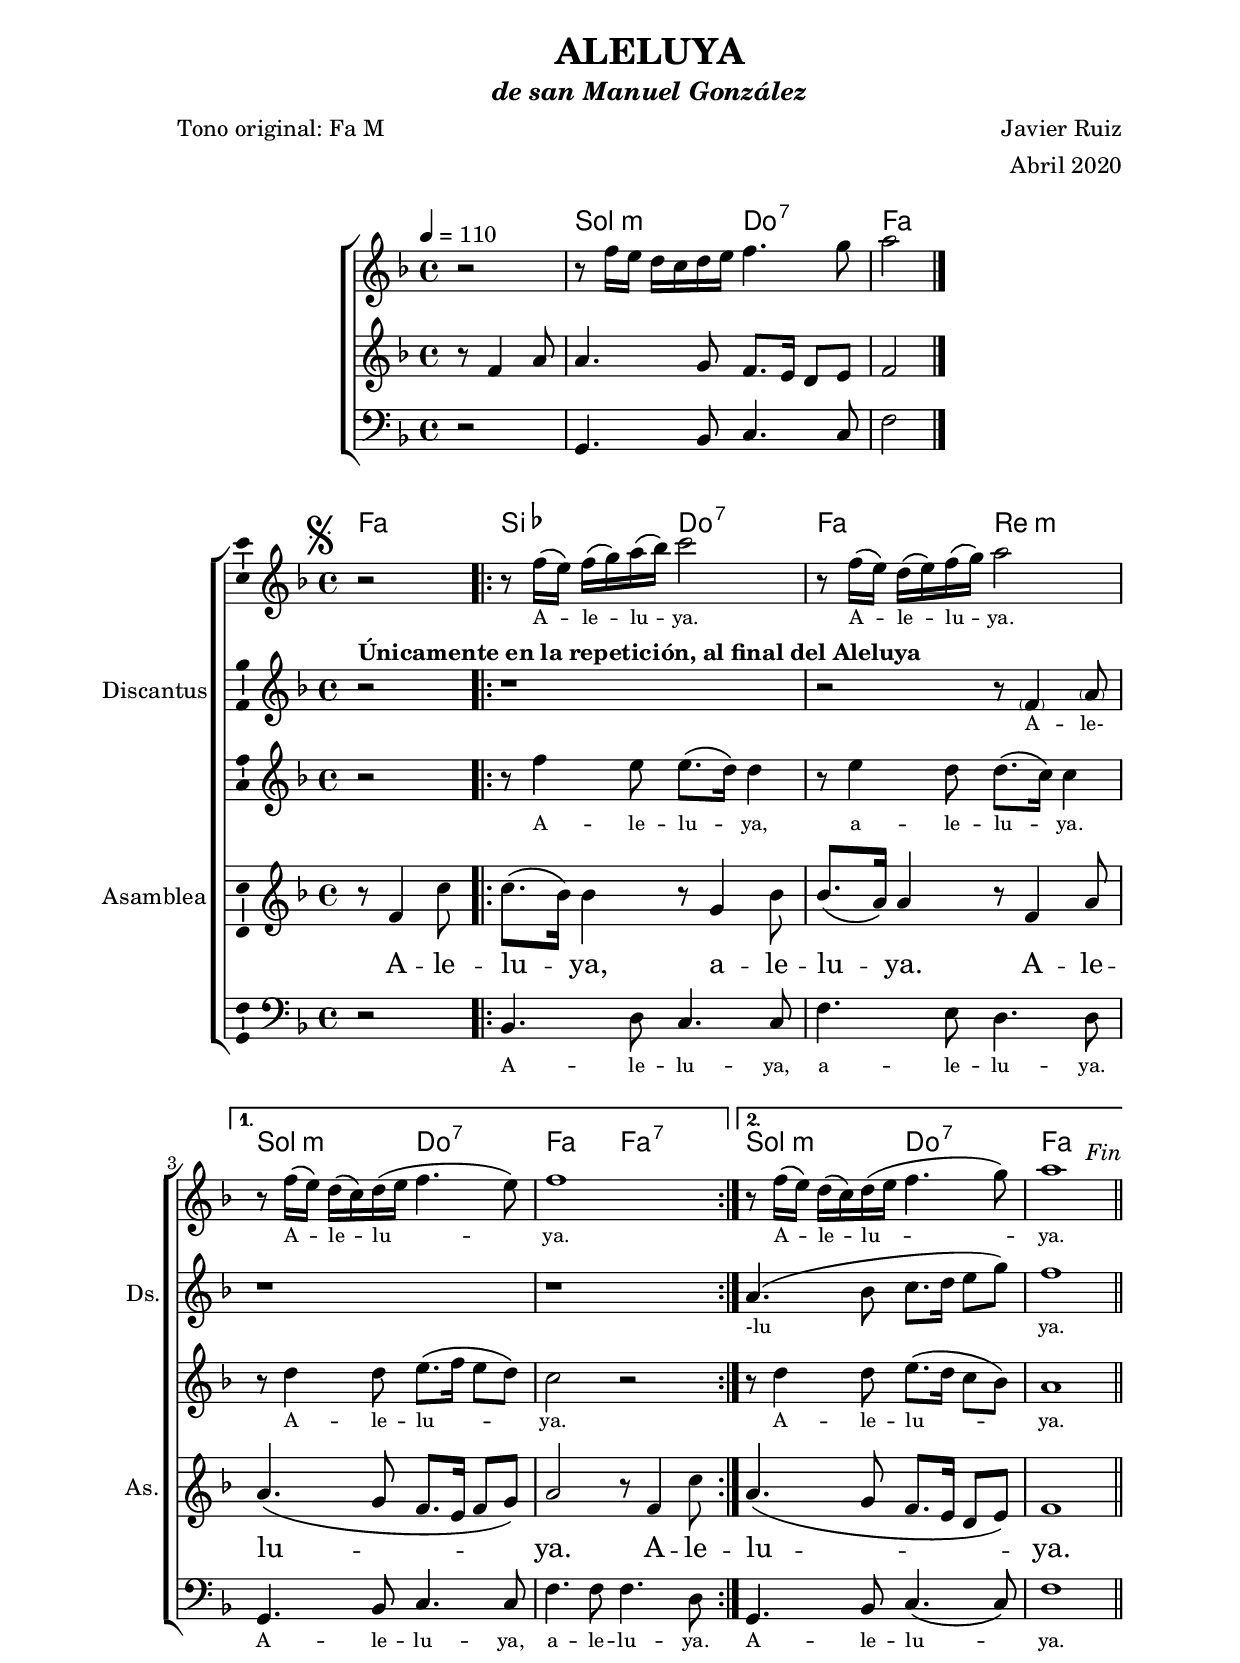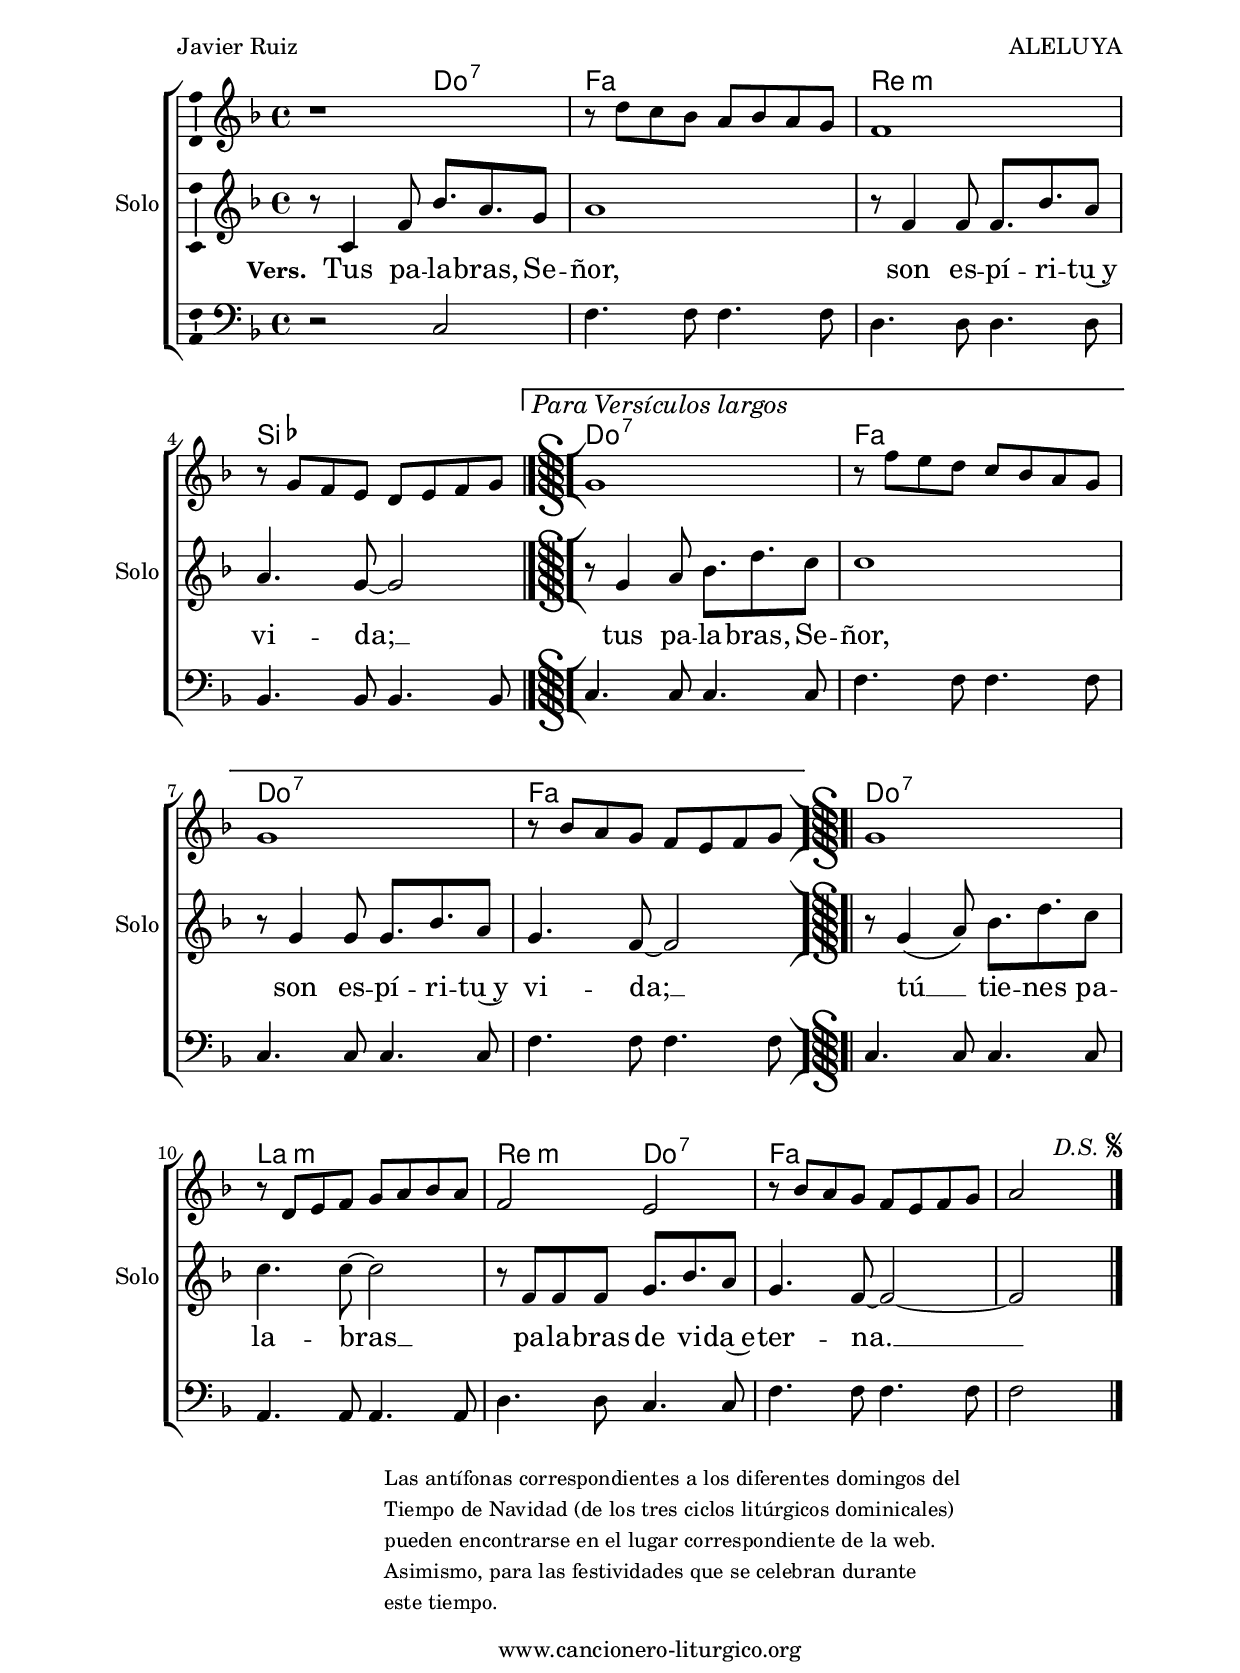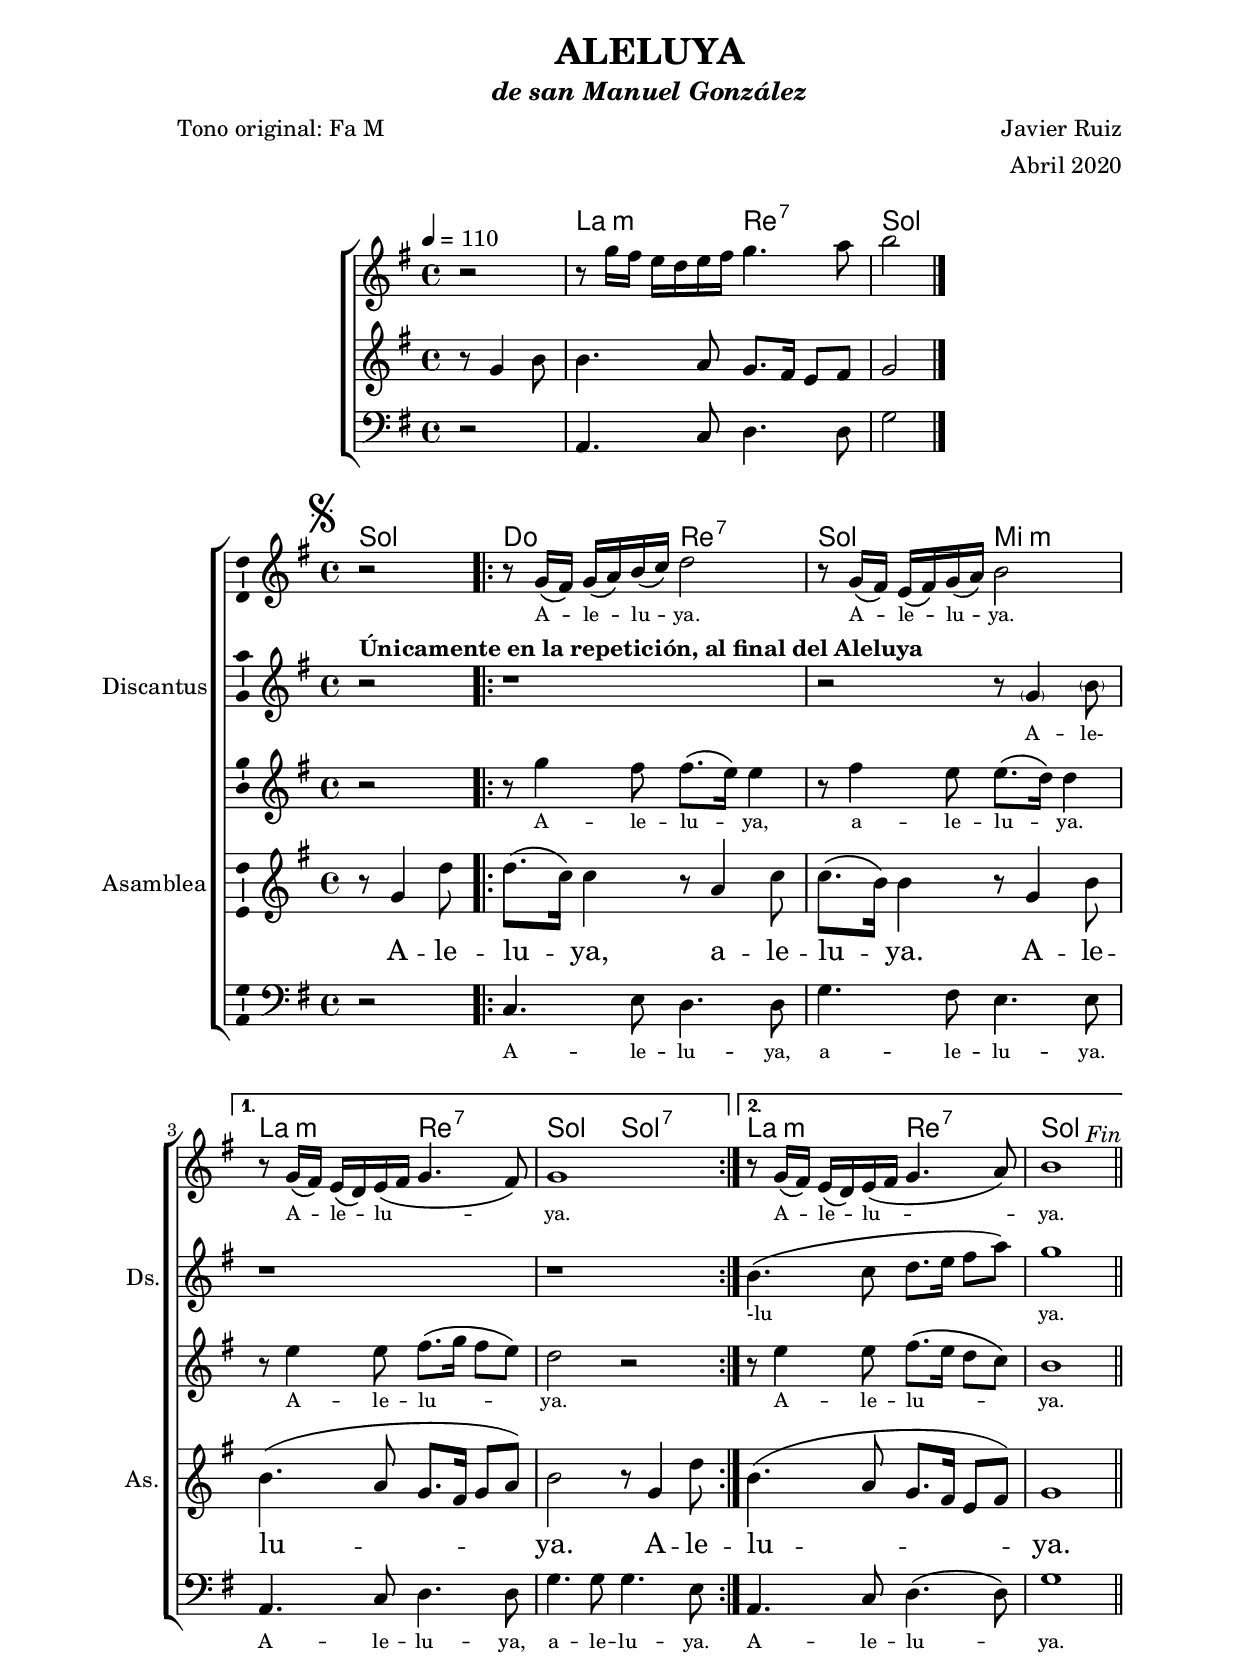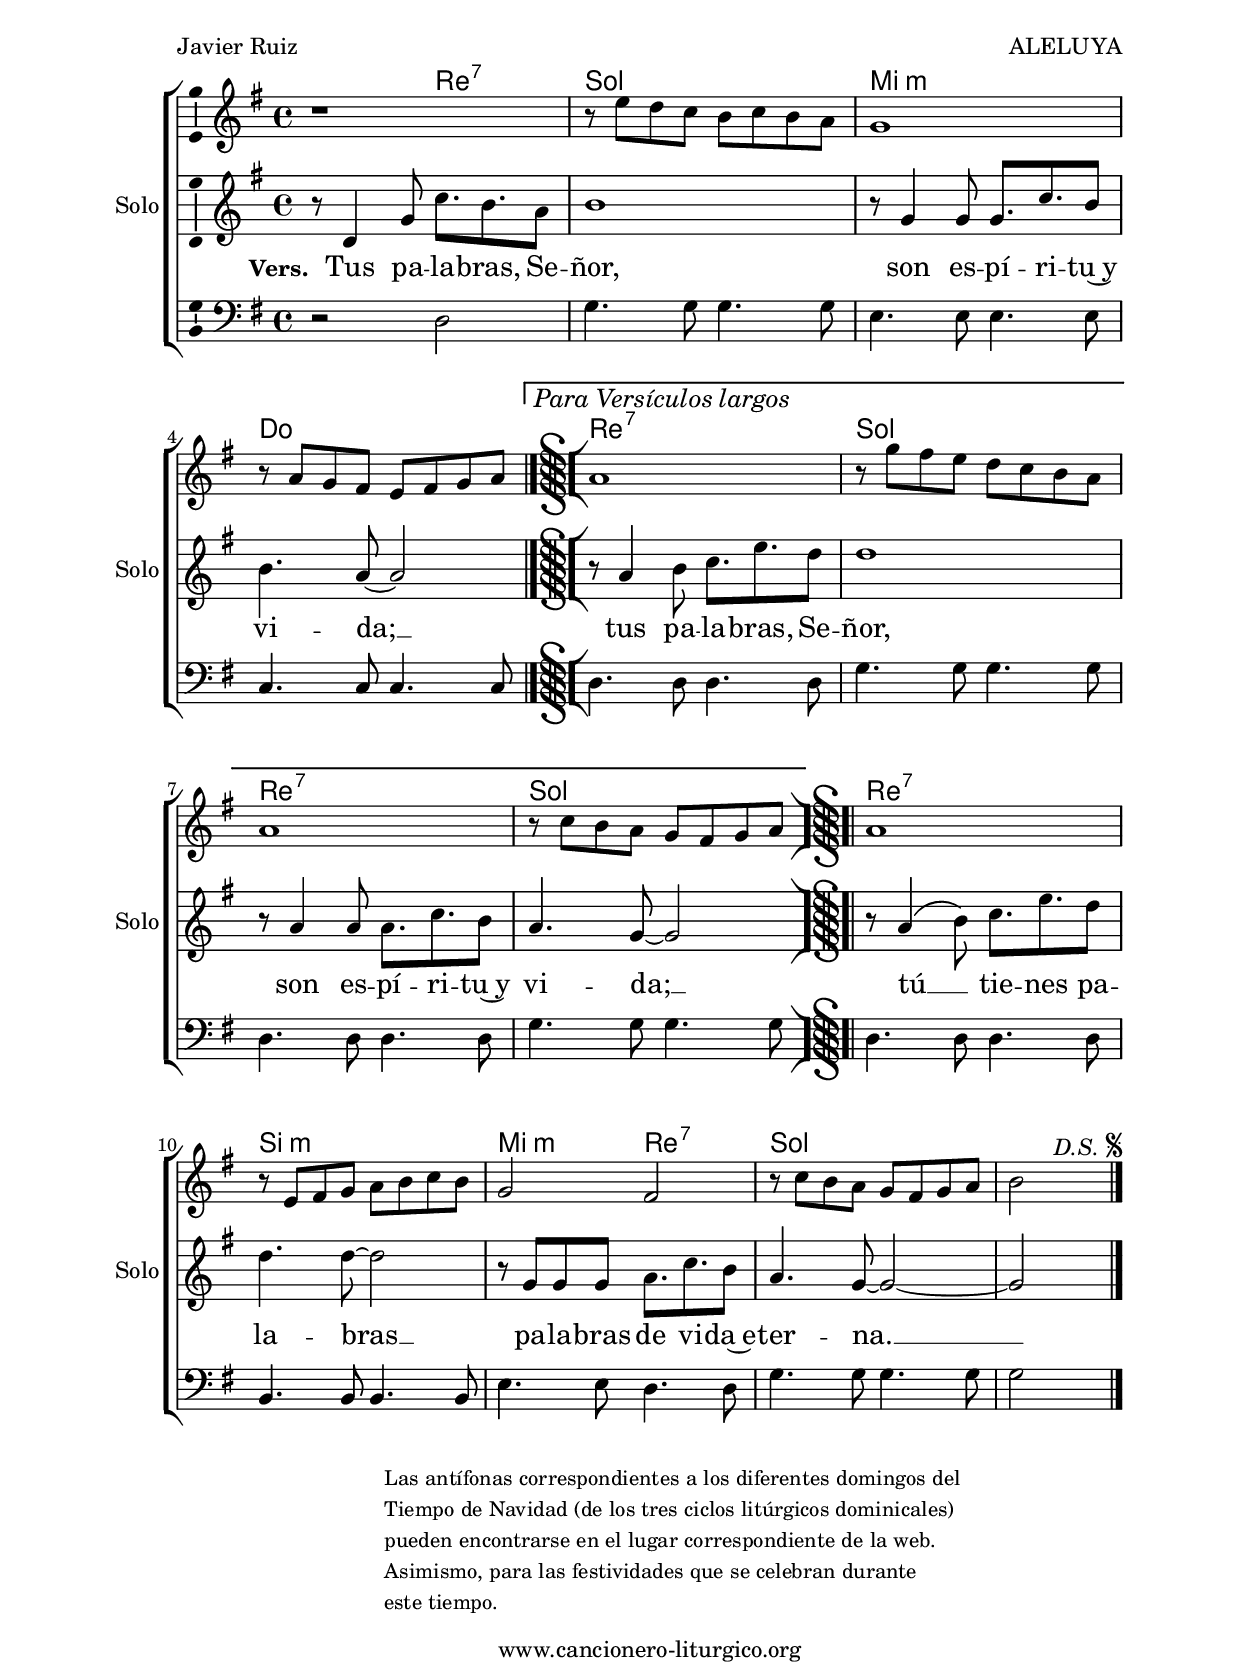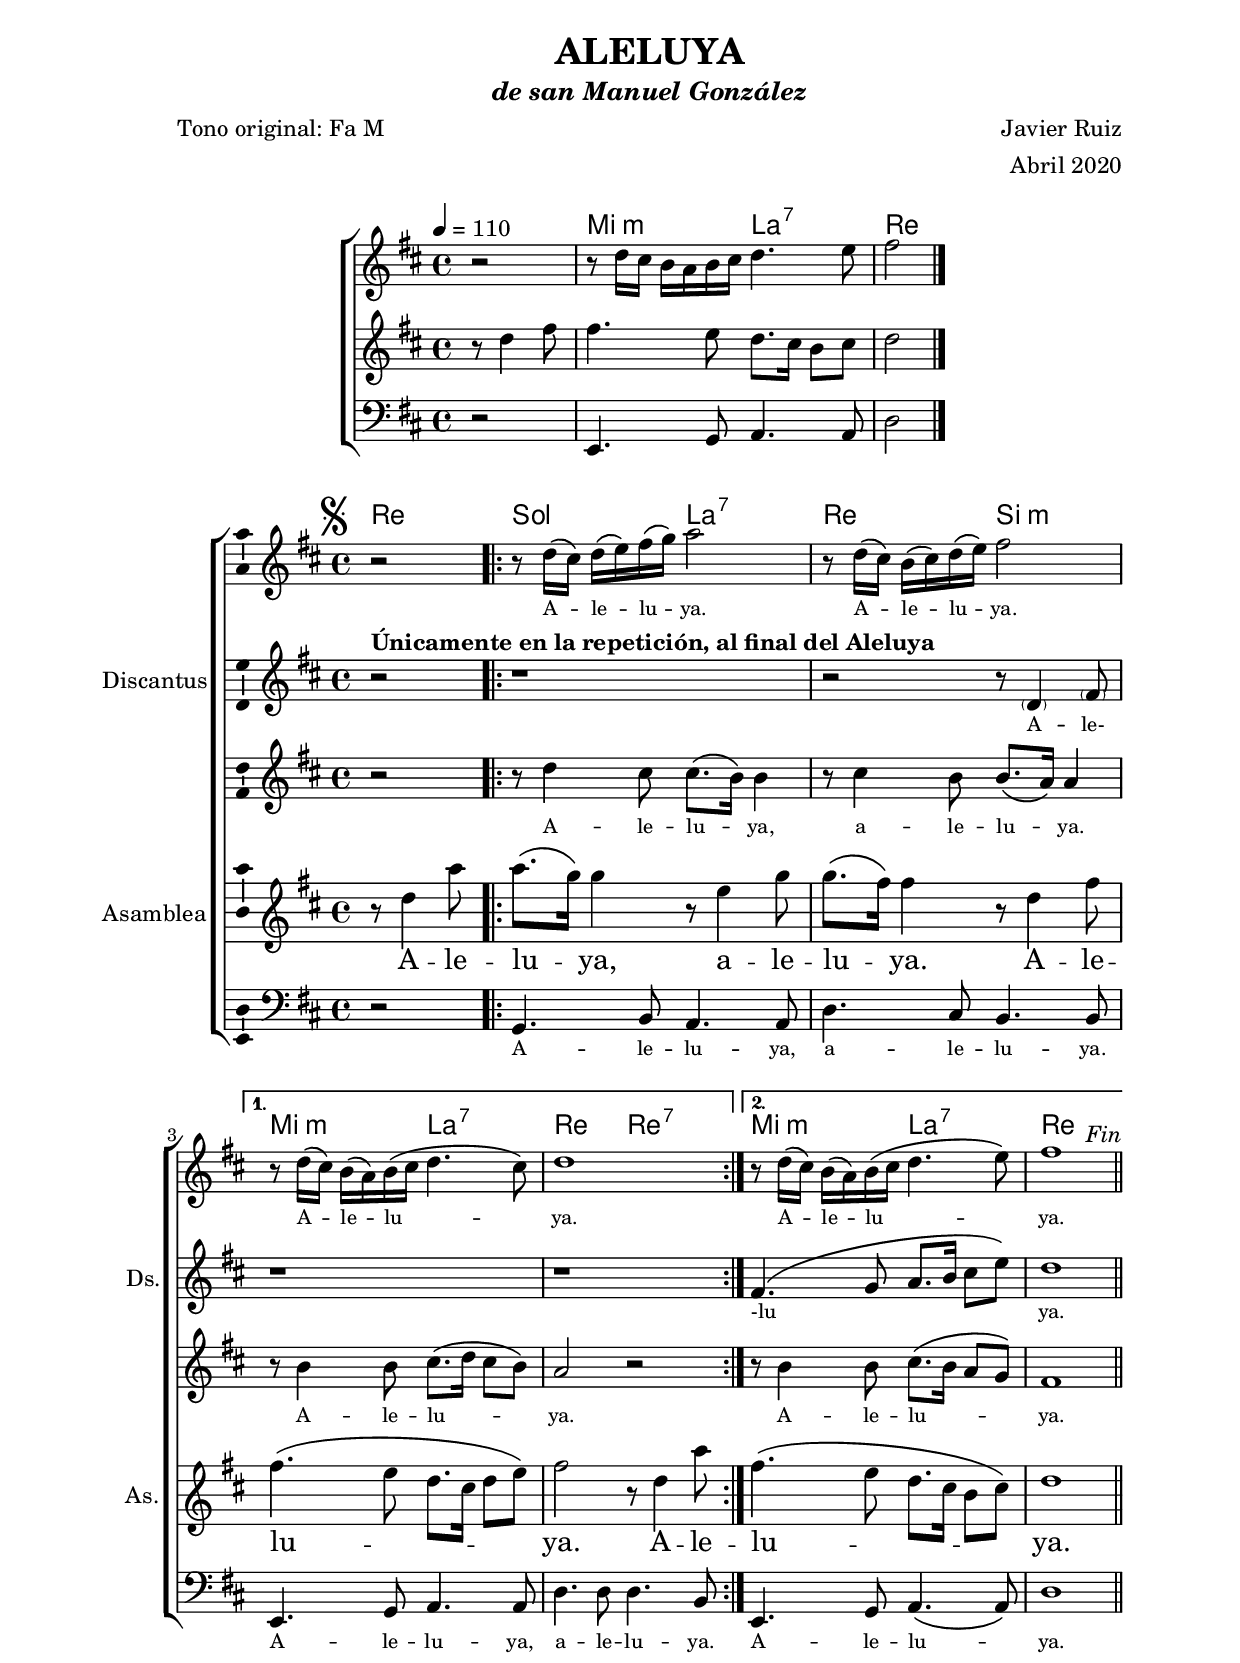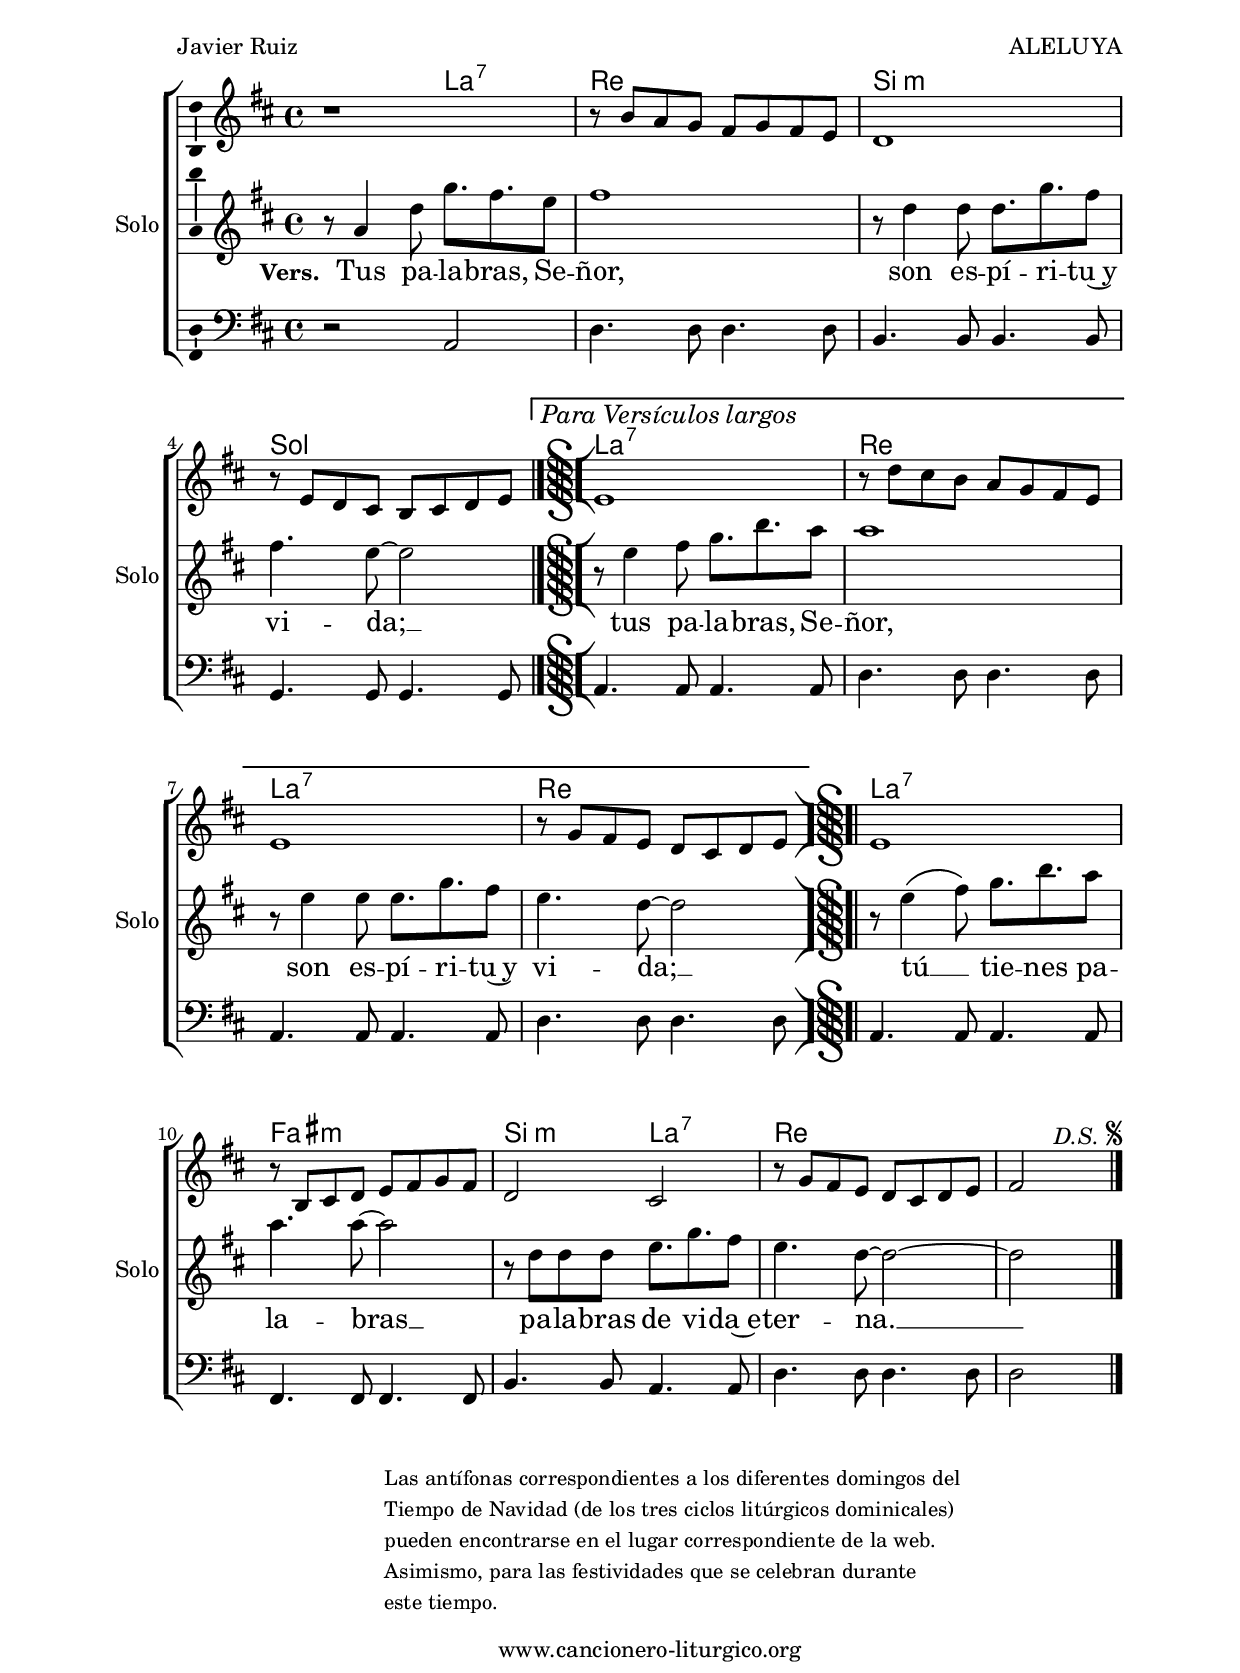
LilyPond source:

%
%lilypond aleluya-nav2-jruiz.ly
%timidity aleluya-nav2-jruiz.midi -Ow -o aleluya-nav2-jruiz.wav
%timidity aleluya-nav2-jruiz.midi -Ow -o - | lame - aleluya-nav2-jruiz.mp3
%
%Para convertir de .wav a .mp3:
%lame -h -m j filename.wav
%
%
%para escuchar el midi:
%timidity nombrefichero.midi
%


%versión de lilypond para la que se ha escrito esta partitura:
\version "2.16.0"

	%Tamaño papel
	#(set-default-paper-size "a4")
	%Tamaño partitura
	#(set-global-staff-size 19.925)
%%%%%%	#(set-global-staff-size 20.0)
	%No responde al pulsar sobre una nota
	#(ly:set-option 'point-and-click #f)

%parámetros del encabezamiento:
\header {
	title = "ALELUYA"
	subtitle = \markup { \italic "de san Manuel González" }
%	instrument = \markup { \italic "de san Manuel González" }
	composer = "Javier Ruiz"
	poet = "Tono original: Fa M"
	meter = ""
	arranger = "Abril 2020"
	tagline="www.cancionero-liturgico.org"
%	copyright="Editado con LilyPond para Linux"
	}

%parámetros asociados al papel:
\paper  {
	oddHeaderMarkup = \markup {\fill-line { \on-the-fly #not-first-page \fromproperty #'header:title \on-the-fly #not-first-page \fromproperty #'header:composer }}
	evenHeaderMarkup = \markup {\fill-line { \fromproperty #'header:composer \fromproperty #'header:title }}
	#(set-paper-size "a4")
	print-page-number = ##f
	first-page-number = 1
	print-first-page-number = ##f
%	head-separation = 3.0 \cm
	top-margin = 2.0 \cm
%%%	bottom-margin = 0.5\cm
	bottom-margin = 0.2\cm
	left-margin = 3.0 \cm
	line-width = 16.0 \cm 
	indent = 8\mm
	interscoreline = 2.\mm
	between-system-space = 15\mm
%	para que las partituras no llenen la hoja:
	ragged-bottom = ##t
%	idem para la última hoja:
	ragged-last-bottom = ##f
%	para que las partituras llenen el ancho del papel:
	ragged-last = ##f
	after-title-space = 2.5 \cm
page-count=2
%system-count=8

	%Flexible Vertical Spacing
%	markup-markup-spacing =
%	#'((basic-distance . 15) (minimum-distance . 10) (padding . 3))
	markup-system-spacing =
	#'((basic-distance . 10) (minimum-distance . 10) (padding . 3))
	system-system-spacing =
	#'((basic-distance . 15) (minimum-distance . 10) (padding . 3))
	score-system-spacing =
	#'((basic-distance . 15) (minimum-distance . 10) (padding . 5))
%	top-system-spacing = % header
%	#'((basic-distance . 8) (minimum-distance . 0) (padding . 0))
%	top-markup-spacing =
%	#'((basic-distance . 20) (minimum-distance . 20) (padding . 0))
	last-bottom-spacing = % footer
	#'((basic-distance . 5) (minimum-distance . 5) (padding . 0))
%	score-markup-spacing =
%	#'((basic-distance . 16) (minimum-distance . 0) (padding . 0))

	}


%parámetros que afectan a toda la partitura:
globalintro =  {
	%clave de sol (G):
	\clef G
	%armadura:
%	\transpose ees f
	\key f \major
	\tempo 4=110
	\set Score.tempoHideNote = ##f
	}

global =  {
	%clave de sol (G):
	\clef G
	%armadura:
%	\transpose ees f
	\key f \major
	\tempo 4=110
	\set Score.tempoHideNote = ##t
	}


acordesintro = {
	\italianChords
	\chordmode {
%	\transpose ees f
{

s2
g2:m c:7 f2

	}
	}
}


melodiaintro = 
%	\transpose ees f
{

	\relative c''{
	\time 4/4

\partial2
r2
r8 f16 e d c d e f4. g8
a2 %s2

}
	\bar "|."
	}


melodiaintrodos = 
%	\transpose ees f
{

	\relative c'{
	\time 4/4

\partial2
r8 f4 a8
a4. g8 f8. e16 d8 e
f2 %s2

}
	\bar "|."
	}


melodiaintrobajo = 
%	\transpose ees f
{

	%clave de fa (F):
	\clef F

	\relative c{
	\time 4/4

\partial2
r2
g4. bes8 c4. c8
f2 %s2

}
	\bar "|."
	}


acordes = {
	\italianChords
	\chordmode {
%	\transpose ees f
{

f2
\repeat volta 2 {
bes2 c:7 f d:m
}
\alternative
{
{
g2:m c:7 f f:7
}
{
g2:m c:7 f1
}
}

	}
	}
}


melodiatrompeta = 
%	\transpose ees f
{

	\relative c''{
	\time 4/4

\mark \markup {
   \musicglyph #"scripts.segno"
   }

\partial2
r2
\repeat volta 2 {
r8 f16 \(e\) f \(g\) a \(bes\) c2
r8 f,16 \(e\) d \(e\) f \(g\) a2
}
\alternative
{
{
r8 f16 \(e\) d \(c\) d \(e f4. e8\)
f1
}
{
r8 f16 \(e\) d \(c\) d \(e f4. g8\)
a1^\markup {
   \italic "       Fin"
}

}
}

}

%	\bar "|."
	}


melodiadiscantus = 
%	\transpose ees f
{

	\relative c'{
	\time 4/4

\partial2
r2^\markup{ \lower #4 \bold{ Únicamente en la repetición, al final del Aleluya }}
\repeat volta 2 {
r1
r2 r8 \parenthesize f4 \parenthesize a8
}
\alternative
{
{
r1
r1
}
{
a4. \(bes8 c8. d16 e8 g\)
f1
}
}

}

%	\bar "|."
	}


melodiatres = 
%	\transpose ees f
{

	\relative c''{
	\time 4/4

\partial2
r2
%\repeat volta 2 {
%r1
%r1
%}
%\alternative
%{
%{
%r1
%r1
%}
%{
%r1
%r1
%}
%}

\repeat volta 2 {
r8 f4 e8 e8. \(d16\) d4
r8 e4 d8 d8. \(c16\) c4
}
\alternative
{
{
r8 d4 d8 e8. \(f16 e8 d\)
%r8 d4 d8 c8. bes16 a8 bes
c2 r2
}
{
r8 d4 d8 e8. \(d16 c8 bes\)
%r8 d4 d8 c8. bes16 a8 g
a1
}
}

}

%	\bar "|."
	}


melodia = 
%	\transpose ees f
{

	\relative c'{
	\time 4/4

\partial2
r8 f4 c'8
\repeat volta 2 {
c8. \(bes16\) bes4 r8 g4 bes8
bes8. \(a16\) a4 r8 f4 a8
}
\alternative
{
{
%a4. \(g8 f8 e d e\)
a4. \(g8 f8. e16 f8 g\)
a2 r8 f4 c'8
}
{
%a4. \(g8 f8 e d e\)
a4. \(g8 f8. e16 d8 e\)
f1
}
}

}

	\bar "||"
	}


melodiabajo = 
%	\transpose ees f
{

	%clave de fa (F):
	\clef F

	\relative c{
	\time 4/4

\partial2
r2
\repeat volta 2 {
bes4. d8 c4. c8
f4. e8 d4. d8
}
\alternative
{
{
g,4. bes8 c4. c8
f4. f8 f4. d8
}
{
g,4. bes8 c4. \(c8\)
f1
}
}

}

%	\bar "|."
	}


acordesestro = {
	\italianChords
	\chordmode {
%	\transpose ees f
{

%Estrofa
s2 c2:7 f1 d:m bes c:7 f c:7 f c:7 a:m d2:m c:7 f1 f2 %s2

	}
	}
}


melodiatresestro = 
%	\transpose ees f
{

	\relative c'{
	\time 4/4

r1
r8 d'8 c bes a bes a g
f1
r8 g8 f e d e f g
g1
r8 f'8 e d c bes a g
g1
r8 bes8 a g f e f g
g1
r8 d8 e f g a bes a
f2 e
r8 bes' a g f e f g
a2^\markup {
   \italic "       D.S."
   \tiny \raise #1
   \musicglyph #"scripts.segno"
}

%s2

}

	\bar "|."
	}

\defineBarLine "[" #'("" "[" "")
\defineBarLine "]" #'("]" "" "")
\defineBarLine "|.S[" #'("|." "S[" "")
\defineBarLine "]S.|" #'("" "]S" ".|")
voltaAdLib = \markup { \text \large \italic { Para Versículos largos } }

melodiaestro = 
%	\transpose ees f
{

	\relative c'{
	\time 4/4

r8 c4 f8 bes8. a g8
a1
r8 f4 f8 f8. bes a8
a4. g8~g2
\bar "|.S["
\set Score.repeatCommands =
    #(list(list 'volta voltaAdLib) 'start-repeat)
r8 g4 a8 bes8. d c8
c1
r8 g4 g8 g8. bes a8
g4. f8~f2
\set Score.repeatCommands = #'((volta #f))
\bar "]S.|"
r8 g4 \(a8\) bes8. d c8
c4. c8~c2
r8 f,8 f f g8. bes a8
g4. f8~f2~
f2 %s2

}

	\bar "|."
	}


melodiabajoestro = 
%	\transpose ees f
{

	%clave de fa (F):
	\clef F

	\relative c{
	\time 4/4

r2 c2
f4. f8 f4. f8
d4. d8 d4. d8
bes4. bes8 bes4. bes8
c4. c8 c4. c8
f4. f8 f4. f8
c4. c8 c4. c8
f4. f8 f4. f8
c4. c8 c4. c8
a4. a8 a4. a8
d4. d8 c4. c8
f4. f8 f4. f8
f2 %s2

}
	\bar "|."
	}


textotrompeta = \lyricmode {
\override LyricText #'font-size = #-1
A -- _ le -- _ lu -- _ ya.
A -- _ le -- _ lu -- _ ya.
A -- _ le -- _ lu -- _ _ _ ya.
A -- _ le -- _ lu -- _ _ _ ya.

	}

textodiscantus = \lyricmode {
\override LyricText #'font-size = #-1
A -- le-
-lu _ _ _ _ _ ya.

	}

textotres = \lyricmode {
\override LyricText #'font-size = #-1
A -- le -- lu -- _ ya,
a -- le -- lu -- _ ya.
A -- le -- lu -- _ _ _ ya.
A -- le -- lu -- _ _ _ ya.

	}

texto = \lyricmode {
A -- le -- lu -- _ ya,
a -- le -- lu -- _ ya.
A -- le -- lu -- _ _ _ _ _ ya.
A -- le -- lu -- _ _ _ _ _ ya.

\set stanza =#"Vers. " Tus pa -- la -- bras, Se -- ñor,
son es -- pí -- ri -- tu~y vi -- da; __
tus pa -- la -- bras, Se -- ñor,
son es -- pí -- ri -- tu~y vi -- da; __
tú __ _ tie -- nes pa -- la -- bras __
pa -- la -- bras de vi -- da~e -- ter -- na. __

	}

textobajo = \lyricmode {
\override LyricText #'font-size = #-1
A -- le -- lu -- ya,
a -- le -- lu -- ya.
A -- le -- lu -- ya,
a -- le -- lu -- ya.
A -- le -- lu -- _ ya.

	}

textoestro = \lyricmode {
\set stanza =#"Vers. " Tus pa -- la -- bras, Se -- ñor,
son es -- pí -- ri -- tu~y vi -- da; __
tus pa -- la -- bras, Se -- ñor,
son es -- pí -- ri -- tu~y vi -- da; __
tú __ _ tie -- nes pa -- la -- bras __
pa -- la -- bras de vi -- da~e -- ter -- na. __

	}


acordesintroStaff = \context ChordNames = acordesintroStaff <<
	\set chordChanges = ##t
	\acordesintro
	>>

acordesStaff = \context ChordNames = acordesStaff <<
	\set chordChanges = ##t
	\acordes
	>>

acordesestroStaff = \context ChordNames = acordesestroStaff <<
	\set chordChanges = ##t
	\acordesestro
	>>


vozintroStaff = \context Voice = vozintroStaff
<<
	\override Staff.StaffSymbol #'staff-space = #(magstep -0.35)
	\set Staff.midiInstrument = #"trumpet"
	\set Staff.midiMinimumVolume = #0.4
	\set Staff.midiMaximumVolume = #0.6
	\globalintro
	\melodiaintro
	>>

vozintrodosStaff = \context Voice = vozintrodosStaff
<<
	\override Staff.StaffSymbol #'staff-space = #(magstep -0.35)
	\set Staff.midiInstrument = #"flute"
	\set Staff.midiMinimumVolume = #0.8
	\set Staff.midiMaximumVolume = #1.0
	\globalintro
	\melodiaintrodos
	>>

vozintrobajoStaff = \context Voice = vozintrobajoStaff
<<
	\override Staff.StaffSymbol #'staff-space = #(magstep -0.35)
	\set Staff.midiInstrument = #"english horn"
	\set Staff.midiMinimumVolume = #0.6
	\set Staff.midiMaximumVolume = #0.8
	\globalintro
	\melodiaintrobajo
	>>

voztrompetaStaff = \context Voice = voztrompetaStaff
\with {\consists "Ambitus_engraver"}
<<
	\override Staff.StaffSymbol #'staff-space = #(magstep -0.35)
%	\set Staff.midiInstrument = #"trumpet"
%	\set Staff.midiMinimumVolume = #0.4
%	\set Staff.midiMaximumVolume = #0.6
	\set Staff.midiInstrument = #"vibraphone"
	\set Staff.midiMinimumVolume = #0.8
	\set Staff.midiMaximumVolume = #1.0
	\global
	\melodiatrompeta
	>>

vozdiscantusStaff = \context Voice = vozdiscantusStaff
\with {\consists "Ambitus_engraver"}
<<
	\set Staff.instrumentName = "Discantus"
	\set Staff.shortInstrumentName = "Ds."
	\override Staff.StaffSymbol #'staff-space = #(magstep -0.35)
	\set Staff.midiInstrument = #"flute"
	\set Staff.midiMinimumVolume = #0.6
	\set Staff.midiMaximumVolume = #0.8
	\global
	\relative c' \melodiadiscantus
	>>

voztresStaff = \context Voice = voztresStaff
\with {\consists "Ambitus_engraver"}
<<
	\override Staff.StaffSymbol #'staff-space = #(magstep -0.35)
	\set Staff.midiInstrument = #"violin"
	\set Staff.midiMinimumVolume = #0.6
	\set Staff.midiMaximumVolume = #0.8
	\global
	\relative c' \melodiatres
	>>

vozStaff = \context Voice = vozStaff
\with {\consists "Ambitus_engraver"}
<<
	\set Staff.instrumentName = "Asamblea"
	\set Staff.shortInstrumentName = "As."
%	\set Staff.midiInstrument = #"clarinet"
%	\set Staff.midiInstrument = #"cello"
	\set Staff.midiInstrument = #"flute"
%	\set Staff.midiInstrument = #"electric guitar (jazz)"
%	\set Staff.midiInstrument = #"english horn"
%	\set Staff.midiInstrument = #"violin"
%	\set Staff.midiInstrument = #"glockenspiel"
	\set Staff.midiMinimumVolume = #0.8
	\set Staff.midiMaximumVolume = #1.0
	\global
	\melodia
	>>

vozbajoStaff = \context Voice = vozbajoStaff
\with {\consists "Ambitus_engraver"}
<<
	\override Staff.StaffSymbol #'staff-space = #(magstep -0.35)
	\set Staff.midiInstrument = #"english horn"
	\set Staff.midiMinimumVolume = #0.6
	\set Staff.midiMaximumVolume = #0.8
	\global
	\melodiabajo
	>>

voztresestroStaff = \context Voice = voztresestroStaff
\with {\consists "Ambitus_engraver"}
<<
	\override Staff.StaffSymbol #'staff-space = #(magstep -0.35)
	\set Staff.midiInstrument = #"violin"
	\set Staff.midiMinimumVolume = #0.6
	\set Staff.midiMaximumVolume = #0.8
	\global
	\relative c' \melodiatresestro
	>>

vozestroStaff = \context Voice = vozestroStaff
\with {\consists "Ambitus_engraver"}
<<
	\set Staff.instrumentName = "Solo"
	\set Staff.shortInstrumentName = "Solo"
%	\set Staff.midiInstrument = #"clarinet"
%	\set Staff.midiInstrument = #"cello"
	\set Staff.midiInstrument = #"flute"
%	\set Staff.midiInstrument = #"electric guitar (jazz)"
%	\set Staff.midiInstrument = #"english horn"
%	\set Staff.midiInstrument = #"violin"
%	\set Staff.midiInstrument = #"glockenspiel"
	\set Staff.midiMinimumVolume = #0.8
	\set Staff.midiMaximumVolume = #1.0
	\global
	\melodiaestro
	>>

vozbajoestroStaff = \context Voice = vozbajoestroStaff
\with {\consists "Ambitus_engraver"}
<<
	\override Staff.StaffSymbol #'staff-space = #(magstep -0.35)
	\set Staff.midiInstrument = #"english horn"
	\set Staff.midiMinimumVolume = #0.6
	\set Staff.midiMaximumVolume = #0.8
	\global
	\melodiabajoestro
	>>

textoStaff = \context Lyrics = textoStaff <<
	\lyricsto vozStaff \texto
	>>

textotresStaff = \context Lyrics = textotresStaff <<
	\lyricsto voztresStaff \textotres
	>>

textodiscantusStaff = \context Lyrics = textodiscantusStaff <<
	\lyricsto vozdiscantusStaff \textodiscantus
	>>

textotrompetaStaff = \context Lyrics = textotrompetaStaff <<
	\lyricsto voztrompetaStaff \textotrompeta
	>>

textobajoStaff = \context Lyrics = textobajoStaff <<
	\lyricsto vozbajoStaff \textobajo
	>>

textoestroStaff = \context Lyrics = textoestroStaff <<
	\lyricsto vozestroStaff \textoestro
	>>


\book {
	\score {
		\context ChoirStaff {
%			\override StaffGroup.SystemStartBracket #'collapse-height = #1
%			\override Score.SystemStartBar #'collapse-height = #1
			<<
			\acordesintroStaff
			\vozintroStaff
			\vozintrodosStaff
			\vozintrobajoStaff
			>>
			}
		\layout {
	    		\context {
				\Lyrics
				\override LyricText #'font-size = #2
				}
	   		 \context {
				\Score
				\override StaffSymbol #'staff-space = #(magstep +3)
				}
			indent = 3 \cm
			line-width= 13.0 \cm
			}
		}
	\score {
		<<
		\context ChoirStaff {
%			\override StaffGroup.SystemStartBracket #'collapse-height = #1
%			\override Score.SystemStartBar #'collapse-height = #1
			<<
			\acordesStaff
			\voztrompetaStaff
			\textotrompetaStaff
			\vozdiscantusStaff
			\textodiscantusStaff
			\voztresStaff
			\textotresStaff
			\vozStaff
			\textoStaff
			\vozbajoStaff
			\textobajoStaff
			>>
			}
		>>
		\layout {
	    		\context {
				\Lyrics
				\override LyricText #'font-size = #2
				}
	   		 \context {
				\Score
				\override StaffSymbol #'staff-space = #(magstep +3)
				}
			}
		}
\pageBreak
	\score {
		<<
		\context ChoirStaff {
%			\override StaffGroup.SystemStartBracket #'collapse-height = #1
%			\override Score.SystemStartBar #'collapse-height = #1
			<<
			\acordesestroStaff
			\voztresestroStaff
			\vozestroStaff
			\textoestroStaff
			\vozbajoestroStaff
			>>
			}
		>>
		\layout {
	    		\context {
				\Lyrics
				\override LyricText #'font-size = #2
				}
	   		 \context {
				\Score
				\override StaffSymbol #'staff-space = #(magstep +3)
				}
			indent = 0 \cm
			}
		}
	\markup {
		\magnify #0.9
		\column {
%%%			\line{\hspace #20.0 }
%%%			\line{\hspace #20.0 }
%%%			\line{\hspace #20.0 }
			\line{\hspace #20.0 Las antífonas correspondientes a los diferentes domingos del}
			\line{\hspace #20.0 Tiempo de Navidad (de los tres ciclos litúrgicos dominicales)}
			\line{\hspace #20.0 pueden encontrarse en el lugar correspondiente de la web.}
			\line{\hspace #20.0 Asimismo, para las festividades que se celebran durante}
			\line{\hspace #20.0 este tiempo.}
			\line{\hspace #20.0 }
			}
		}
	\score {
		\unfoldRepeats
		<<
		\context ChoirStaff {
			<<
			\acordesintroStaff
			\vozintroStaff
			\vozintrodosStaff
			\vozintrobajoStaff
			>>
			<<
			\acordesStaff
			\voztrompetaStaff
			\vozdiscantusStaff
			\voztresStaff
			\vozStaff
			\vozbajoStaff
			>>
			<<
			\acordesestroStaff
			\voztresestroStaff
			\vozestroStaff
			\vozbajoestroStaff
			>>
			}
		>>
		\midi {
	  		\context {
	  			\Score
				tempoWholesPerMinute = #(ly:make-moment 70 4)
				}
			}
		}
	}


#(define output-suffix "C")
\book {
	\score {
		\context ChoirStaff {
%			\override StaffGroup.SystemStartBracket #'collapse-height = #1
%			\override Score.SystemStartBar #'collapse-height = #1
\transpose c d
			<<
			\acordesintroStaff
			\vozintroStaff
			\vozintrodosStaff
			\vozintrobajoStaff
			>>
			}
		\layout {
	    		\context {
				\Lyrics
				\override LyricText #'font-size = #2
				}
	   		 \context {
				\Score
				\override StaffSymbol #'staff-space = #(magstep +3)
				}
			indent = 3 \cm
			line-width= 13.0 \cm
			}
		}
	\score {
		<<
		\context ChoirStaff {
%			\override StaffGroup.SystemStartBracket #'collapse-height = #1
%			\override Score.SystemStartBar #'collapse-height = #1
\transpose c d
			<<
			\acordesStaff
\transpose d d,
			\voztrompetaStaff
			\textotrompetaStaff
			\vozdiscantusStaff
			\textodiscantusStaff
			\voztresStaff
			\textotresStaff
			\vozStaff
			\textoStaff
			\vozbajoStaff
			\textobajoStaff
			>>
			}
		>>
		\layout {
	    		\context {
				\Lyrics
				\override LyricText #'font-size = #2
				}
	   		 \context {
				\Score
				\override StaffSymbol #'staff-space = #(magstep +3)
				}
			}
		}
\pageBreak
	\score {
		<<
		\context ChoirStaff {
%			\override StaffGroup.SystemStartBracket #'collapse-height = #1
%			\override Score.SystemStartBar #'collapse-height = #1
\transpose c d
			<<
			\acordesestroStaff
			\voztresestroStaff
			\vozestroStaff
			\textoestroStaff
			\vozbajoestroStaff
			>>
			}
		>>
		\layout {
	    		\context {
				\Lyrics
				\override LyricText #'font-size = #2
				}
	   		 \context {
				\Score
				\override StaffSymbol #'staff-space = #(magstep +3)
				}
			indent = 0 \cm
			}
		}
	\markup {
		\magnify #0.9
		\column {
%%%			\line{\hspace #20.0 }
%%%			\line{\hspace #20.0 }
%%%			\line{\hspace #20.0 }
			\line{\hspace #20.0 Las antífonas correspondientes a los diferentes domingos del}
			\line{\hspace #20.0 Tiempo de Navidad (de los tres ciclos litúrgicos dominicales)}
			\line{\hspace #20.0 pueden encontrarse en el lugar correspondiente de la web.}
			\line{\hspace #20.0 Asimismo, para las festividades que se celebran durante}
			\line{\hspace #20.0 este tiempo.}
			\line{\hspace #20.0 }
			}
		}
	}


#(define output-suffix "S")
\book {
	\score {
		\context ChoirStaff {
%			\override StaffGroup.SystemStartBracket #'collapse-height = #1
%			\override Score.SystemStartBar #'collapse-height = #1
\transpose c a,
			<<
			\acordesintroStaff
			\vozintroStaff
\transpose a a'
			\vozintrodosStaff
			\vozintrobajoStaff
			>>
			}
		\layout {
	    		\context {
				\Lyrics
				\override LyricText #'font-size = #2
				}
	   		 \context {
				\Score
				\override StaffSymbol #'staff-space = #(magstep +3)
				}
			indent = 3 \cm
			line-width= 13.0 \cm
			}
		}
	\score {
		<<
		\context ChoirStaff {
%			\override StaffGroup.SystemStartBracket #'collapse-height = #1
%			\override Score.SystemStartBar #'collapse-height = #1
\transpose c a
			<<
			\acordesStaff
\transpose a a,
			\voztrompetaStaff
			\textotrompetaStaff
\transpose a a,
			\vozdiscantusStaff
			\textodiscantusStaff
\transpose a a,
			\voztresStaff
			\textotresStaff
			\vozStaff
			\textoStaff
\transpose a a,
			\vozbajoStaff
			\textobajoStaff
			>>
			}
		>>
		\layout {
	    		\context {
				\Lyrics
				\override LyricText #'font-size = #2
				}
	   		 \context {
				\Score
				\override StaffSymbol #'staff-space = #(magstep +3)
				}
			}
		}
\pageBreak
	\score {
		<<
		\context ChoirStaff {
%			\override StaffGroup.SystemStartBracket #'collapse-height = #1
%			\override Score.SystemStartBar #'collapse-height = #1
\transpose c a
			<<
			\acordesestroStaff
\transpose a a,
			\voztresestroStaff
			\vozestroStaff
			\textoestroStaff
\transpose a a,
			\vozbajoestroStaff
			>>
			}
		>>
		\layout {
	    		\context {
				\Lyrics
				\override LyricText #'font-size = #2
				}
	   		 \context {
				\Score
				\override StaffSymbol #'staff-space = #(magstep +3)
				}
			indent = 0 \cm
			}
		}
	\markup {
		\magnify #0.9
		\column {
%%%			\line{\hspace #20.0 }
%%%			\line{\hspace #20.0 }
%%%			\line{\hspace #20.0 }
			\line{\hspace #20.0 Las antífonas correspondientes a los diferentes domingos del}
			\line{\hspace #20.0 Tiempo de Navidad (de los tres ciclos litúrgicos dominicales)}
			\line{\hspace #20.0 pueden encontrarse en el lugar correspondiente de la web.}
			\line{\hspace #20.0 Asimismo, para las festividades que se celebran durante}
			\line{\hspace #20.0 este tiempo.}
			\line{\hspace #20.0 }
			}
		}
	}


